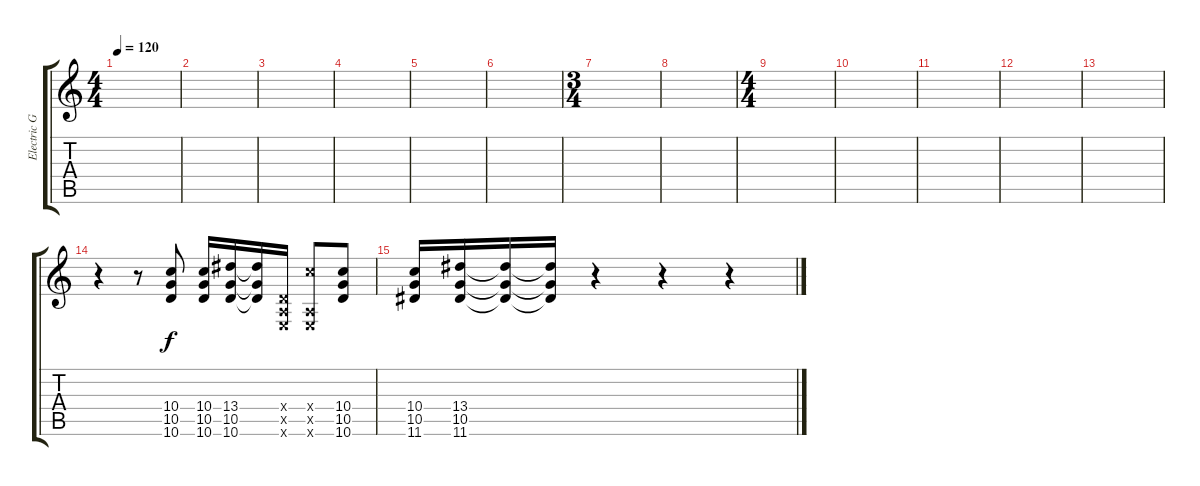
\track ("Electric Guitar" "Electric G") {instrument distortionguitar}
\staff {score tabs}
\tuning (E4 B3 G3 D3 A2 E2) {hide}
\ts (4 4)
\tempo 120
\clef g2
\ks c
|
|
|
|
|
|
\ts (3 4)
|
|
\ts (4 4)
|
|
|
|
|
r.4 r.8 (10.4 10.5 10.6).8{instrument electricguitarclean} (10.4 10.5 10.6).16 (13.4 10.5 10.6).16 (13.4{t} 10.5{t} 10.6{t}).16 (0.4{x} 0.5{x} 0.6{x}).16 (10.4{x} 0.5{x} 0.6{x}).8 (10.4 10.5 10.6).8 |
(10.4 10.5 11.6).16 (13.4 10.5 11.6).16 (13.4{t} 10.5{t} 11.6{t}).16 (13.4{t} 10.5{t} 11.6{t}).16 r.4 r.4 r.4
